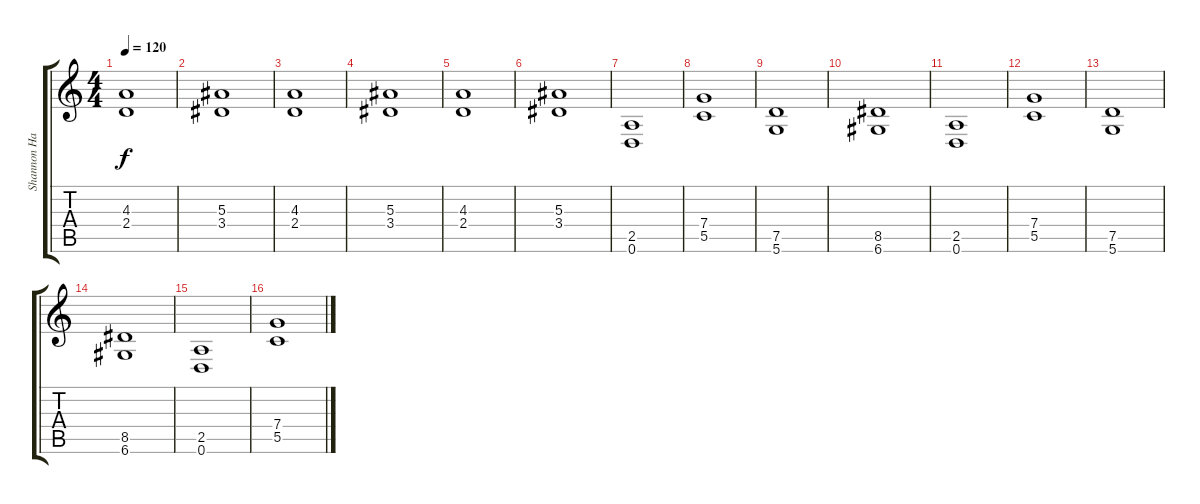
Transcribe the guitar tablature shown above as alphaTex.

\track ("Shannon Hamm" "Shannon Ha") {instrument distortionguitar}
\staff {score tabs}
\tuning (D4 A3 F3 C3 G2 D2) {hide}
\ts (4 4)
\tempo 120
\clef g2
\ks c
(4.3 2.4).1{dy f} |
(5.3 3.4).1 |
(4.3 2.4).1 |
(5.3 3.4).1 |
(4.3 2.4).1 |
(5.3 3.4).1 |
(2.5 0.6).1 |
(7.4 5.5).1 |
(7.5 5.6).1 |
(8.5 6.6).1 |
(2.5 0.6).1 |
(7.4 5.5).1 |
(7.5 5.6).1 |
(8.5 6.6).1 |
(2.5 0.6).1 |
(7.4 5.5).1
